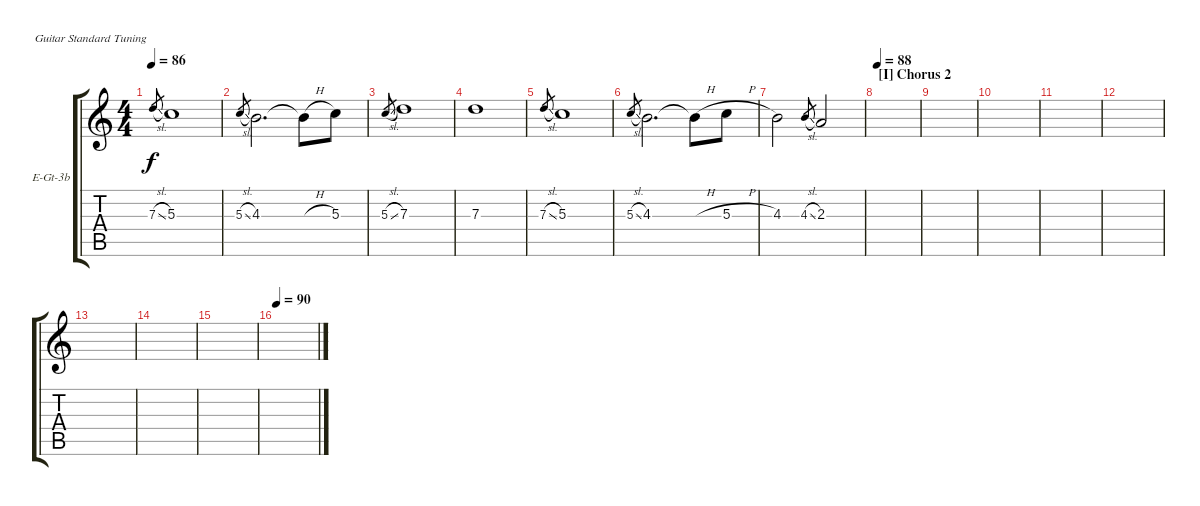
\defaultSystemsLayout 4
\bracketExtendMode groupsimilarinstruments
\firstSystemTrackNameOrientation horizontal
\otherSystemsTrackNameOrientation horizontal
\track ("Electric Guitar 3b" "E-Gt-3b") {instrument overdrivenguitar}
\staff {score tabs}
\tuning (E4 B3 G3 D3 A2 E2)
\ts (4 4)
\tempo 86
\clef g2
\ks c
7.3{sl}.8{gr dy f} 5.3.1 |
5.3{sl}.8{gr} 4.3.2{d} 4.3{h t}.8 5.3.8 |
5.3{sl}.8{gr} 7.3.1 |
7.3.1 |
7.3{sl}.8{gr} 5.3.1 |
5.3{sl}.8{gr} 4.3.2{d} 4.3{h t}.8 5.3{h}.8 |
4.3.2 4.3{sl}.8{gr} 2.3.2 |
\section ("I" "Chorus 2")
\tempo 88
|
|
|
|
|
|
|
|
\tempo 90
